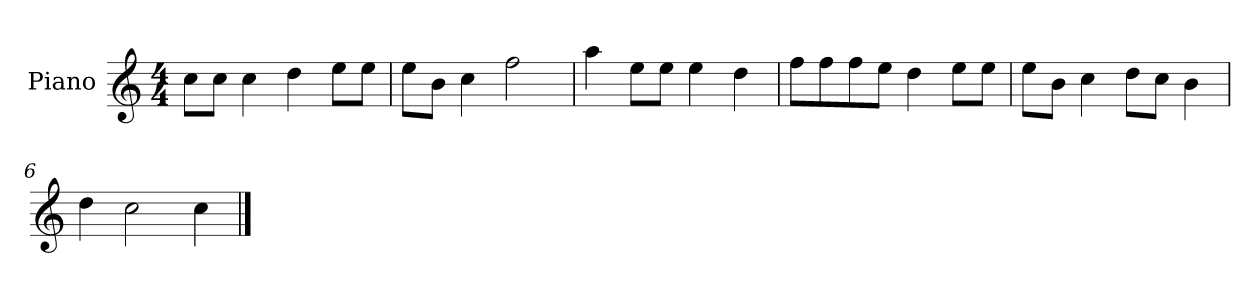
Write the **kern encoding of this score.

**kern
*part1
*staff1
*I"Piano
*I'P-no
*clefG2
*k[]
*M4/4
*MM90
=1
8cc\L
8cc\J
4cc\
4dd\
8ee\L
8ee\J
=2
8ee\L
8b\J
4cc\
2ff\
=3
4aa\
8ee\L
8ee\J
4ee\
4dd\
=4
8ff\L
8ff\
8ff\
8ee\J
4dd\
8ee\L
8ee\J
=5
8ee\L
8b\J
4cc\
8dd\L
8cc\J
4b\
=6
4dd\
2cc\
4cc\
==
*-
